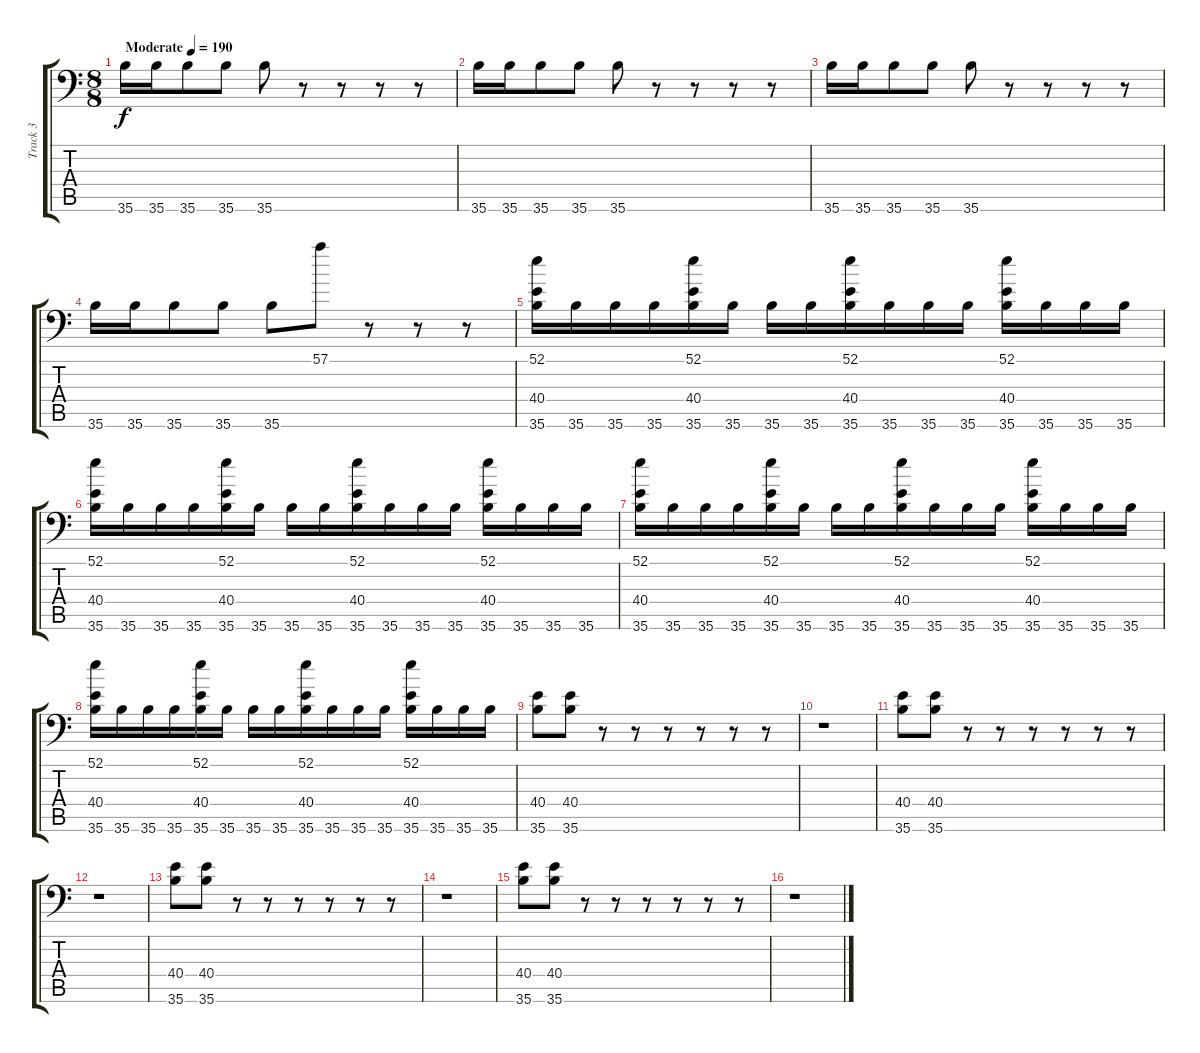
\track ("Track 3" "Track 3") {instrument acousticgrandpiano}
\staff {score tabs}
\tuning (C-1 C-1 C-1 C-1 C-1 C-1) {hide}
\ts (8 8)
\tempo (190 "Moderate")
\clef f4
\ks c
35.6.16{dy f instrument acousticgrandpiano} 35.6.16 35.6.8 35.6.8 35.6.8 r.8 r.8 r.8 r.8 |
35.6.16 35.6.16 35.6.8 35.6.8 35.6.8 r.8 r.8 r.8 r.8 |
35.6.16 35.6.16 35.6.8 35.6.8 35.6.8 r.8 r.8 r.8 r.8 |
35.6.16 35.6.16 35.6.8 35.6.8 35.6.8 57.1.8 r.8 r.8 r.8 |
(52.1 40.4 35.6).16 35.6.16 35.6.16 35.6.16 (52.1 40.4 35.6).16 35.6.16 35.6.16 35.6.16 (52.1 40.4 35.6).16 35.6.16 35.6.16 35.6.16 (52.1 40.4 35.6).16 35.6.16 35.6.16 35.6.16 |
(52.1 40.4 35.6).16 35.6.16 35.6.16 35.6.16 (52.1 40.4 35.6).16 35.6.16 35.6.16 35.6.16 (52.1 40.4 35.6).16 35.6.16 35.6.16 35.6.16 (52.1 40.4 35.6).16 35.6.16 35.6.16 35.6.16 |
(52.1 40.4 35.6).16 35.6.16 35.6.16 35.6.16 (52.1 40.4 35.6).16 35.6.16 35.6.16 35.6.16 (52.1 40.4 35.6).16 35.6.16 35.6.16 35.6.16 (52.1 40.4 35.6).16 35.6.16 35.6.16 35.6.16 |
(52.1 40.4 35.6).16 35.6.16 35.6.16 35.6.16 (52.1 40.4 35.6).16 35.6.16 35.6.16 35.6.16 (52.1 40.4 35.6).16 35.6.16 35.6.16 35.6.16 (52.1 40.4 35.6).16 35.6.16 35.6.16 35.6.16 |
(40.4 35.6).8 (40.4 35.6).8 r.8 r.8 r.8 r.8 r.8 r.8 |
r.1 |
(40.4 35.6).8 (40.4 35.6).8 r.8 r.8 r.8 r.8 r.8 r.8 |
r.1 |
(40.4 35.6).8 (40.4 35.6).8 r.8 r.8 r.8 r.8 r.8 r.8 |
r.1 |
(40.4 35.6).8 (40.4 35.6).8 r.8 r.8 r.8 r.8 r.8 r.8 |
r.1
